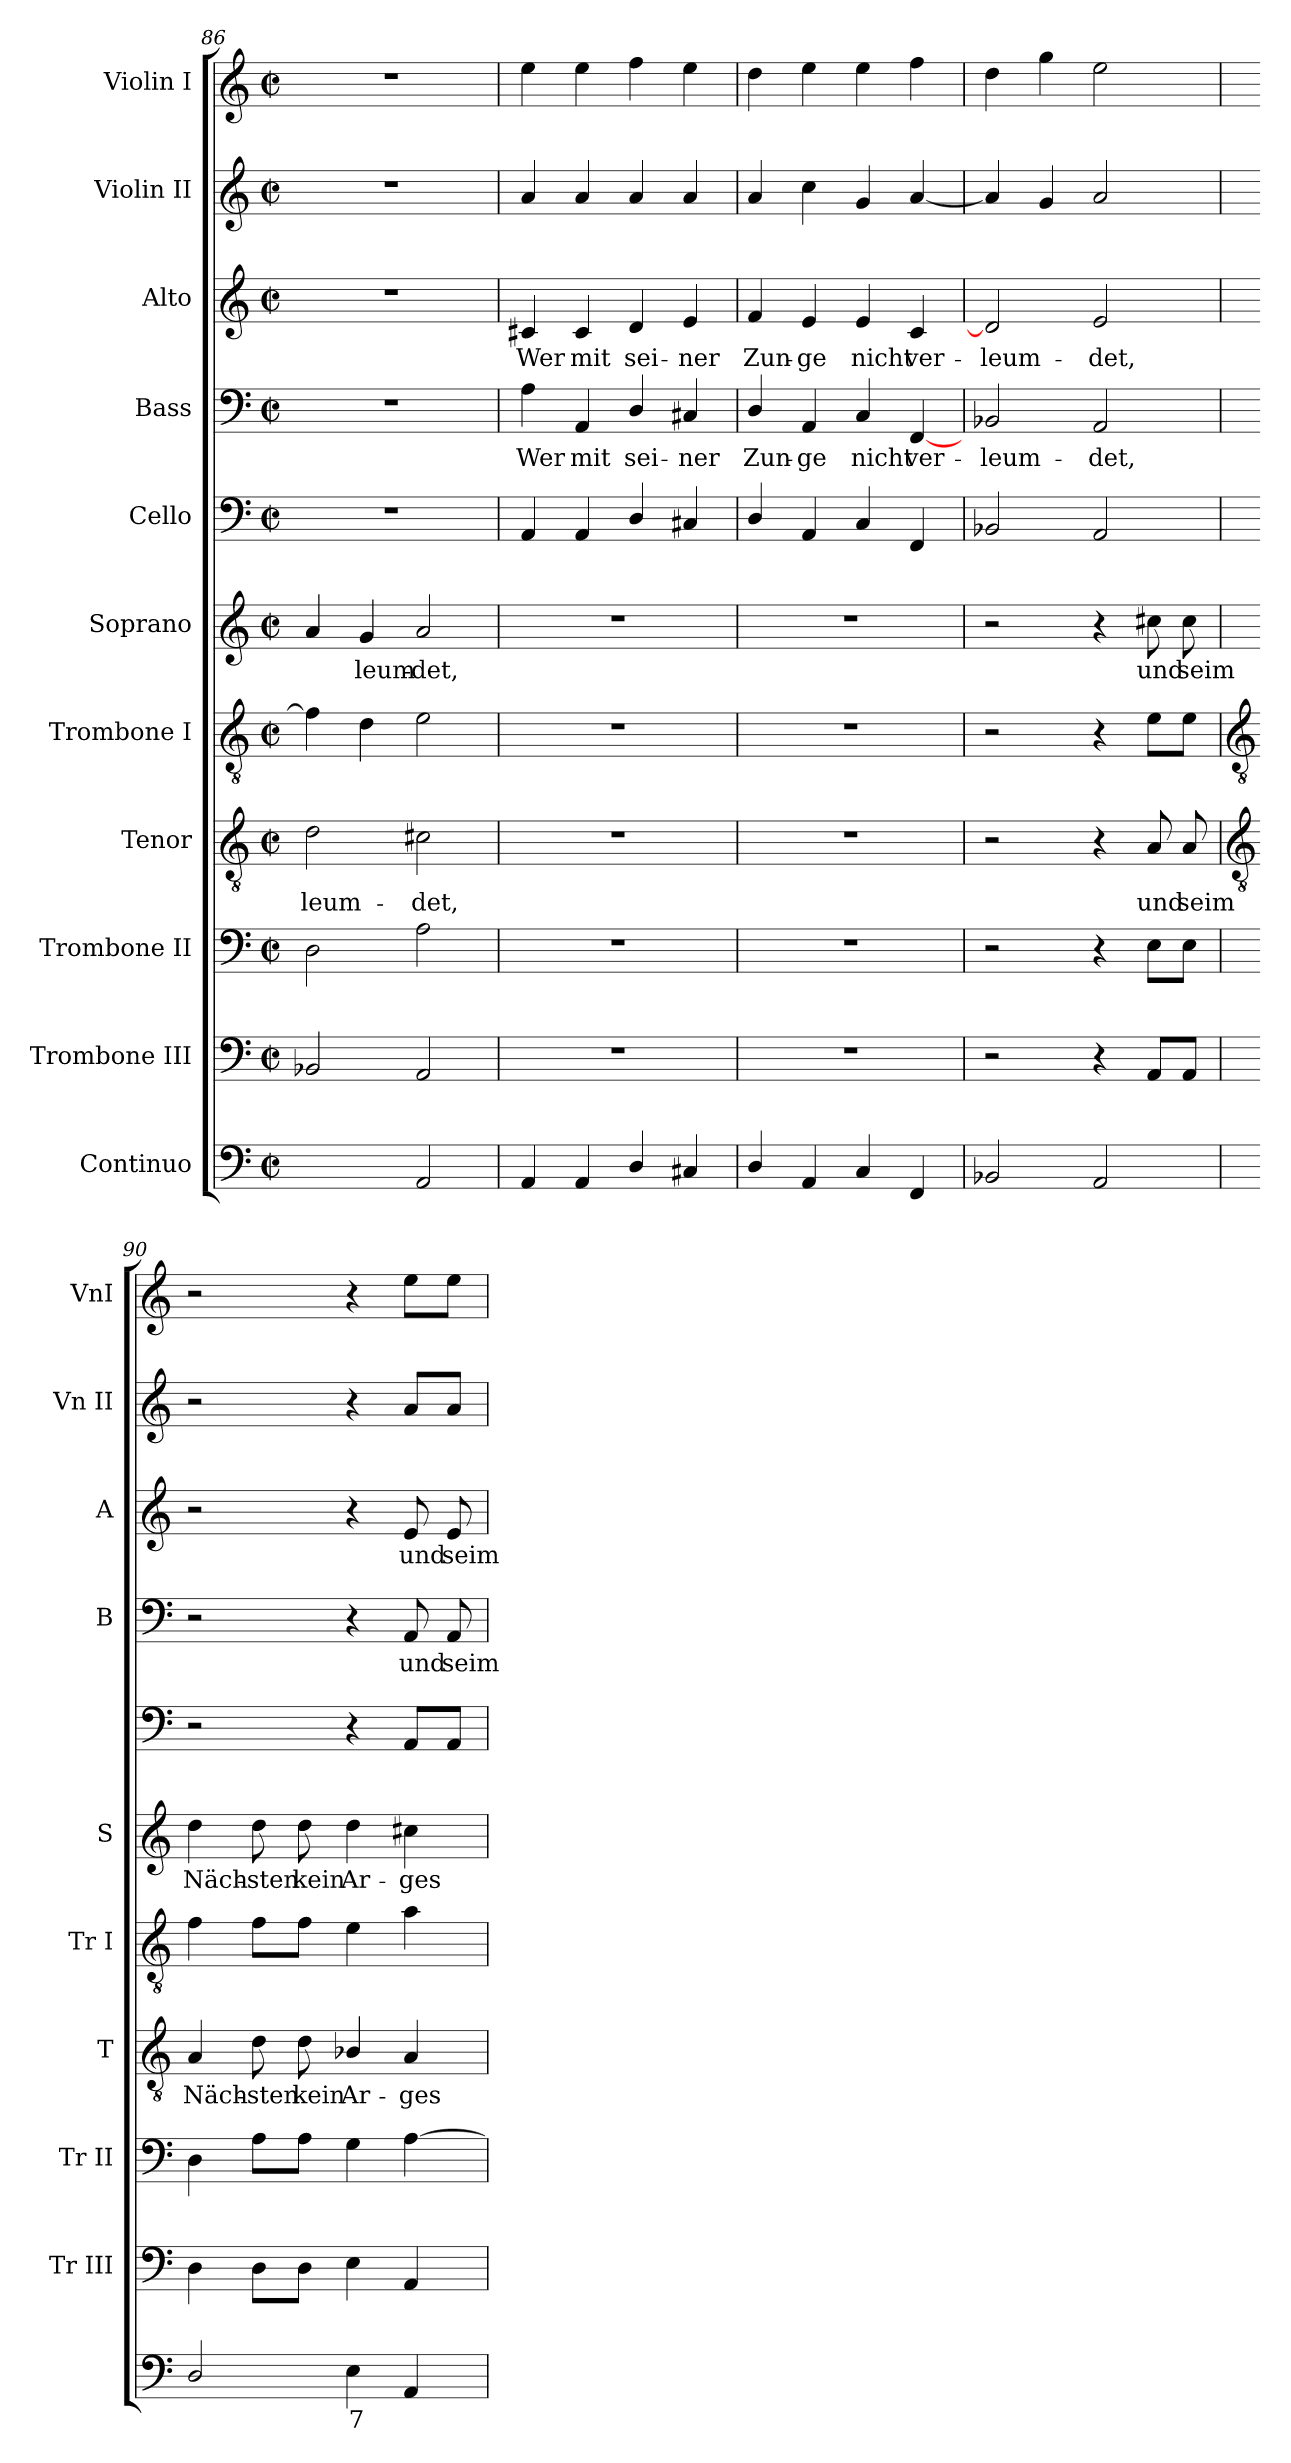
**kern	**text	**kern	**kern	**kern	**text	**kern	**kern	**text	**kern	**kern	**text	**kern	**text	**kern	**kern
*part11	*part11	*part10	*part9	*part8	*part8	*part7	*part6	*part6	*part5	*part4	*part4	*part3	*part3	*part2	*part1
*staff11	*staff11	*staff10	*staff9	*staff8	*staff8	*staff7	*staff6	*staff6	*staff5	*staff4	*staff4	*staff3	*staff3	*staff2	*staff1
*I"Continuo	*	*I"Trombone III	*I"Trombone II	*I"Tenor	*	*I"Trombone I	*I"Soprano	*	*I"Cello	*I"Bass	*	*I"Alto	*	*I"Violin II	*I"Violin I
*	*	*I'Tr III	*I'Tr II	*I'T	*	*I'Tr I	*I'S	*	*	*I'B	*	*I'A	*	*I'Vn II	*I'VnI
*clefF4	*	*clefF4	*clefF4	*clefGv2	*	*clefGv2	*clefG2	*	*clefF4	*clefF4	*	*clefG2	*	*clefG2	*clefG2
*k[]	*	*k[]	*k[]	*k[]	*	*k[]	*k[]	*	*k[]	*k[]	*	*k[]	*	*k[]	*k[]
*C:	*	*C:	*C:	*C:	*	*C:	*C:	*	*C:	*C:	*	*C:	*	*C:	*C:
*M2/2	*	*M2/2	*M2/2	*M2/2	*	*M2/2	*M2/2	*	*M2/2	*M2/2	*	*M2/2	*	*M2/2	*M2/2
*met(c|)	*	*met(c|)	*met(c|)	*met(c|)	*	*met(c|)	*met(c|)	*	*met(c|)	*met(c|)	*	*met(c|)	*	*met(c|)	*met(c|)
=86	=86	=86	=86	=86	=86	=86	=86	=86	=86	=86	=86	=86	=86	=86	=86
!	!LO:LY:b	!	!	!	!LO:LY:b	!	!	!	!	!	!	!	!	!	!
[4BB-Xyy	7	2BB-X	2D	2d	-leum-	4f]	4a	.	1r	1r	.	1r	.	1r	1r
!	!LO:LY:b	!	!	!	!	!	!	!LO:LY:b	!	!	!	!	!	!	!
4BB-yy]	6	.	.	.	.	4d	4g	leum-	.	.	.	.	.	.	.
!	!	!	!	!	!LO:LY:b	!	!	!LO:LY:b	!	!	!	!	!	!	!
2AA	.	2AA	2A	2c#X	-det,	2e	2a	-det,	.	.	.	.	.	.	.
=87	=87	=87	=87	=87	=87	=87	=87	=87	=87	=87	=87	=87	=87	=87	=87
!	!	!	!	!	!	!	!	!	!	!	!LO:LY:b	!	!LO:LY:b	!	!
4AA	.	1r	1r	1r	.	1r	1r	.	4AA	4A	Wer	4c#X	Wer	4a	4ee
!	!	!	!	!	!	!	!	!	!	!	!LO:LY:b	!	!LO:LY:b	!	!
4AA	.	.	.	.	.	.	.	.	4AA	4AA	mit	4c#	mit	4a	4ee
!	!	!	!	!	!	!	!	!	!	!	!LO:LY:b	!	!LO:LY:b	!	!
4D/	.	.	.	.	.	.	.	.	4D/	4D/	sei-	4d	sei-	4a	4ff
!	!	!	!	!	!	!	!	!	!	!	!LO:LY:b	!	!LO:LY:b	!	!
4C#X	.	.	.	.	.	.	.	.	4C#X	4C#X	-ner	4e	-ner	4a	4ee
=88	=88	=88	=88	=88	=88	=88	=88	=88	=88	=88	=88	=88	=88	=88	=88
!	!	!	!	!	!	!	!	!	!	!	!LO:LY:b	!	!LO:LY:b	!	!
4D/	.	1r	1r	1r	.	1r	1r	.	4D/	4D/	Zun-	4f	Zun-	4a	4dd
!	!	!	!	!	!	!	!	!	!	!	!LO:LY:b	!	!LO:LY:b	!	!
4AA	.	.	.	.	.	.	.	.	4AA	4AA	-ge	4e	-ge	4cc	4ee
!	!	!	!	!	!	!	!	!	!	!	!LO:LY:b	!	!LO:LY:b	!	!
4C	.	.	.	.	.	.	.	.	4C	4C	nicht	4e	nicht	4g	4ee
!	!	!	!	!	!	!	!	!	!	!	!LO:LY:b	!	!LO:LY:b	!	!
4FF	.	.	.	.	.	.	.	.	4FF	[4FF	ver-	4c	ver-	[4a	4ff
=89	=89	=89	=89	=89	=89	=89	=89	=89	=89	=89	=89	=89	=89	=89	=89
!	!	!	!	!	!	!	!	!	!	!	!LO:LY:b	!	!LO:LY:b	!	!
2BB-X	.	2r	2r	2r	.	2r	2r	.	2BB-X	2BB-X	-leum-	2d]	-leum-	4a]	4dd
.	.	.	.	.	.	.	.	.	.	.	.	.	.	4g	4gg
!	!	!	!	!	!	!	!	!	!	!	!LO:LY:b	!	!LO:LY:b	!	!
2AA	.	4r	4r	4r	.	4r	4r	.	2AA	2AA	-det,	2e	-det,	2a	2ee
!	!	!	!	!	!LO:LY:b	!	!	!LO:LY:b	!	!	!	!	!	!	!
.	.	8AAL	8EL	8A	und	8eL	8cc#X	und	.	.	.	.	.	.	.
!	!	!	!	!	!LO:LY:b	!	!	!LO:LY:b	!	!	!	!	!	!	!
.	.	8AAJ	8EJ	8A	seim	8eJ	8cc#	seim	.	.	.	.	.	.	.
!!LO:LB:g=z
=90	=90	=90	=90	=90	=90	=90	=90	=90	=90	=90	=90	=90	=90	=90	=90
*	*	*	*	*clefGv2	*	*clefGv2	*	*	*	*	*	*	*	*	*
!	!	!	!	!	!LO:LY:b	!	!	!LO:LY:b	!	!	!	!	!	!	!
2D/	.	4D	4D	4A	Näch-	4f	4dd	Näch-	2r	2r	.	2r	.	2r	2r
!	!	!	!	!	!LO:LY:b	!	!	!LO:LY:b	!	!	!	!	!	!	!
.	.	8DL	8AL	8d	-sten	8fL	8dd	-sten	.	.	.	.	.	.	.
!	!	!	!	!	!LO:LY:b	!	!	!LO:LY:b	!	!	!	!	!	!	!
.	.	8DJ	8AJ	8d	kein	8fJ	8dd	kein	.	.	.	.	.	.	.
!	!LO:LY:b	!	!	!	!LO:LY:b	!	!	!LO:LY:b	!	!	!	!	!	!	!
4E	7	4E	4G	4B-X/	Ar-	4e	4dd	Ar-	4r	4r	.	4r	.	4r	4r
!	!	!	!	!	!LO:LY:b	!	!	!LO:LY:b	!	!	!LO:LY:b	!	!LO:LY:b	!	!
4AA	.	4AA	[4A	4A	-ges	4a	4cc#X	-ges	8AAL	8AA	und	8e	und	8aL	8eeL
!	!	!	!	!	!	!	!	!	!	!	!LO:LY:b	!	!LO:LY:b	!	!
.	.	.	.	.	.	.	.	.	8AAJ	8AA	seim	8e	seim	8aJ	8eeJ
=	=	=	=	=	=	=	=	=	=	=	=	=	=	=	=
*-	*-	*-	*-	*-	*-	*-	*-	*-	*-	*-	*-	*-	*-	*-	*-
